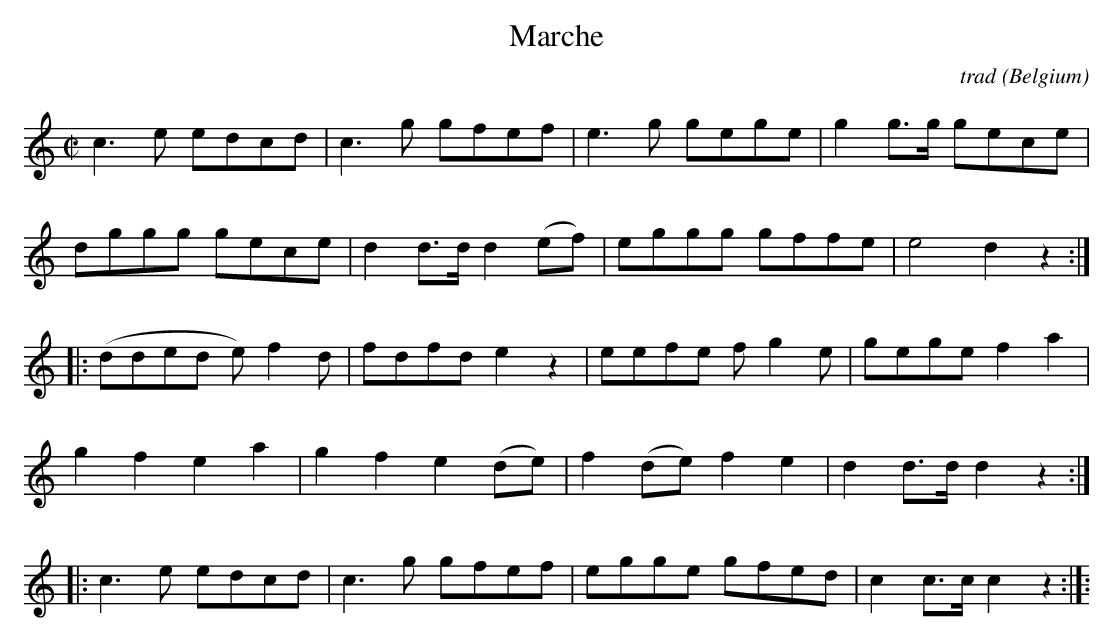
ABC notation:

X:1
T:Marche
C:trad
O:Belgium
M:C|
K:Cmaj
L:1/8
c2>e2 edcd|c2>g2 gfef|e2>g2 gege|g2g>g gece|
dggg gece|d2d>d d2(ef)|eggg gffe|e4 d2z2:|
|:(dded e)f2d|fdfd e2z2|eefe fg2e|gege f2a2|
g2f2 e2a2|g2f2 e2(de)|f2(de) f2e2|d2d>d d2z2:|
|:c2>e2 edcd|c2>g2 gfef|egge gfed|c2c>c c2z2:|]:
